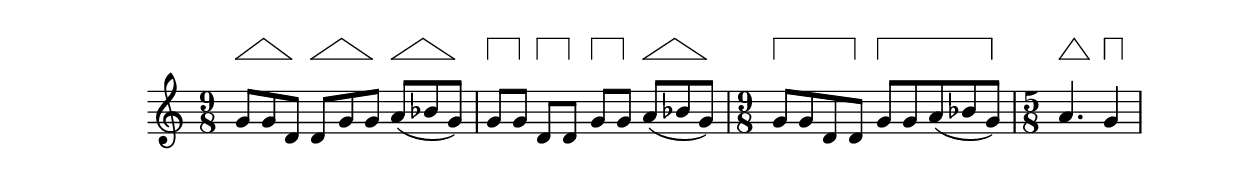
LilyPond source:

% DO NOT EDIT this file manually; it is automatically
% generated from Documentation/snippets/new
% Make any changes in Documentation/snippets/new/
% and then run scripts/auxiliar/makelsr.py
%
% This file is in the public domain.
%% Note: this file works from version 2.13.36
\version "2.13.36"

\header {
%% Translation of GIT committish: fa19277d20f8ab0397c560eb0e7b814bd804ecec
  texidoces = "
La agrupación de pulsos dentro de un compás está controlada por la
propiedad de contexto @code{beatStructure}.  Hay establecidos valores
de @code{beatStructure} para muchos tipos de compases en
@file{scm/time-signature-settings.scm}.  Los valores de
@code{beatStructure} se pueden cambiar o establecer con @code{\\set}.
Como alternativa, se puede usar la función de Scheme
@code{set-time-signature} para establecer tanto el compás como la
estructura de pulsos.  @code{set-time-signature} acepta tres
argumentos: el número de pulsos, la longitud del pulso y la agrupación
interna de los pulsos en el compás.  Tanto @code{\\time} como
@code{set-time-signature} se aplican al contexto @code{Timing}, por lo
que no restablecen los valores de @code{beatStructure} ni de
@code{baseMoment} que se establezcan en otros contextos de nivel
inferior, como @code{Voice}.

Si el grabador @code{Measure_grouping_engraver} está incluido en uno
de los contextos de presentación, se imprimirán signos de agrupación
de pulsos.  Estos símbolos facilitan la lectura de música moderna
rítmicamente compleja.  En este ejemplo, el compás de 9/8 se agrupa
según dos patrones distintos utilizando los dos métodos, mientras que
el compás de 5/8 se agrupa de acuerdo con el ajuste predeterminado que
está en @file{scm/time-signature-settings.scm}:

"
doctitlees = "Símbolos de dirección y símbolos de agrupación de compás"


%% Translation of GIT committish: 0a868be38a775ecb1ef935b079000cebbc64de40
  texidocde = "
Optionen, mit denen die Balken in einem Takt gruppiert werden, sind
durch die Scheme-Funktion @code{set-time-signature} erhältlich, die
drei Argumente braucht:  Die Zahl der Taktschläge, die Länge des
Schlages und die interne gruppieren von Balken in dem Takt.  Wenn der
@code{Measure_grouping_engraver} hinzugefügt worden ist, erstellt
diese Funktion auch @code{MeasureGrouping}-(Taktgruppen)-Zeichen.  Derartige
Zeichen erleichtern das Lesen von rhythmisch komplexer Musik.  In dem
Beispiel ist der 9/8-Takt in 2, 2, 2 und 3 aufgeteilt.  Das wird
der @code{set-time-signature}-Funktion als das dritte Argument mitgegeben:
@code{'(2 2 2 3)}:

"
  doctitlede = "Dirigierzeichen Taktgruppenzeichen"



%% Translation of GIT committish: 190a067275167c6dc9dd0afef683d14d392b7033
  texidocfr = "
Les règles de ligature par mesure sont gérées par la propriété
@code{beatStructure}.  Ses valeurs par défaut sont répertoriées, par
métrique, dans le fichier @code{scm/@/time-@/signature@/-settings@/.scm}.  Elles
sont modifiables grâce à la commande @code{\\set}.
La fonction Scheme @code{set-time-signature} permet quant à elle de
définir à la fois la métrique et la pulsation.  Celle-ci prend trois
arguments@tie{}: le nombre de pulsations, la durée de la pulsation et le
regroupement des pulsations dans la mesure.   @code{\\time} et
@code{set-time-signature} s'appliquent tous deux au contexte
@code{Timing}@tie{}; ils ne redéfiniront donc pas les valeurs de
@code{beatStructure} ou @code{baseMoment} lorsque qu'elles sont
modifiées dans un contexte de niveau inférieur comme @code{Voice} par
exemple.
Si l'on fait appel au @code{Measure_grouping_engraver}, la fonction
@code{set-time-signature} créera aussi des symboles
@code{MeasureGrouping}.  Ces symboles aident à la lecture des œuvres
modernes à la rythmique complexe.  Dans l'exemple qui suit, la mesure à
9/8 est divisée en 2, 2, 2 et 3, alors que la mesure à 5/8 répond aux
règles par défaut contenues dans le fichier @w{@code{scm/@/beam@/-settings@/.scm}}.

"
  doctitlefr = "Signes de direction signes de sous-groupe"

  lsrtags = "rhythms"
  texidoc = "
Beat grouping within a measure is controlled by the context property
@code{beatStructure}.  Values of @code{beatStructure} are
established for many time signatures in
@file{scm/time-signature-settings.scm}.  Values of @code{beatStructure}
can be changed or set with @code{\\set}.
Alternatively, the
Scheme function @code{set-time-signature} can be used to both
set the time signature and establish the beat structure.
@code{set-time-signature}, takes three arguments: the
number of beats, the beat length, and the internal grouping of beats in
the measure.  @code{\\time} and @code{set-time-signature} both apply
to the @code{Timing} context, so they will not reset values of
@code{beatStructure} or @code{baseMoment} that are set in
other lower-level contexts, such as @code{Voice}.

If the @code{Measure_grouping_engraver} is included
in one of the display contexts, measure grouping signs will be
created.  Such signs ease reading rhythmically complex modern music.
In the example, the 9/8 measure is grouped in two different
patterns using the two different methods, while the 5/8 measure
is grouped according to the default setting in
@file{scm/time-signature-settings.scm}:
"
  doctitle = "Conducting signs measure grouping signs"
} % begin verbatim



\score {
  \new Voice \relative c'' {
    \time 9/8
    g8 g d d g g a( bes g) |
    \set Timing.beatStructure = #'(2 2 2 3)
    g8 g d d g g a( bes g) |
    #(set-time-signature 9 8 '(4 5))
    g8 g d d g g a( bes g) |
    \time 5/8
    a4. g4 |
  }
  \layout {
    \context {
      \Staff
      \consists "Measure_grouping_engraver"
    }
  }
}
